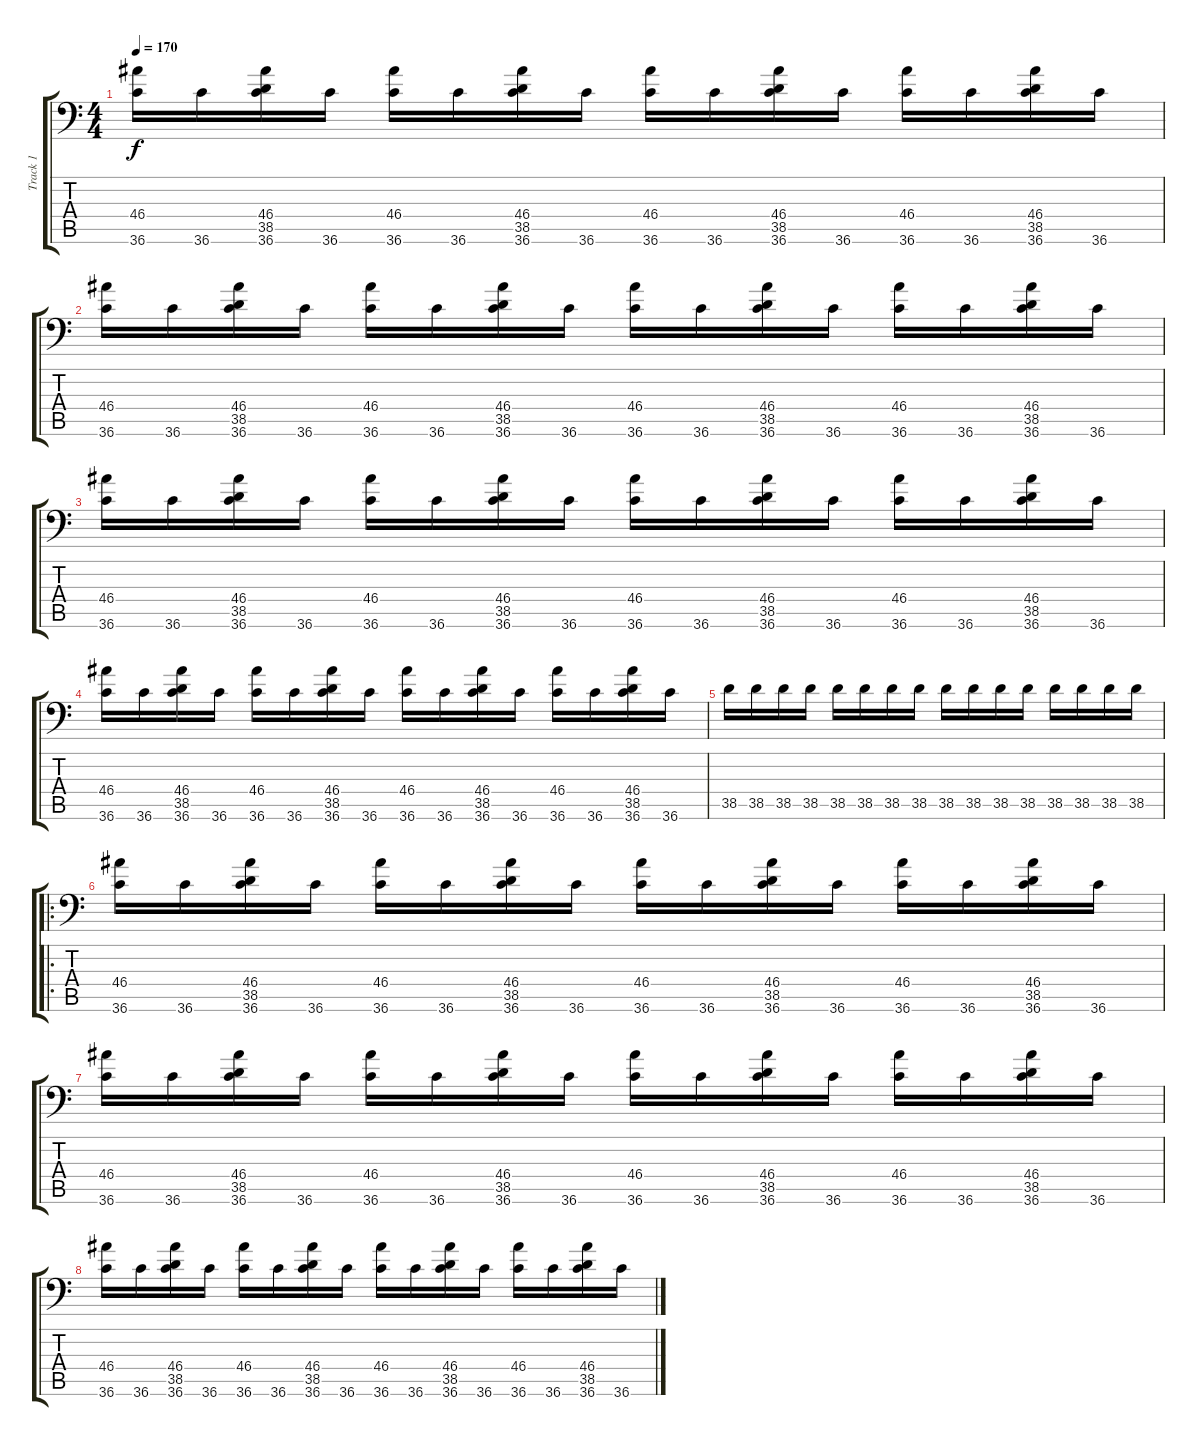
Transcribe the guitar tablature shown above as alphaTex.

\track ("Track 1" "Track 1") {instrument acousticgrandpiano}
\staff {score tabs}
\tuning (C-1 C-1 C-1 C-1 C-1 C-1) {hide}
\ts (4 4)
\tempo 170
\clef f4
\ks c
(46.4 36.6).16{dy f} 36.6.16 (46.4 38.5 36.6).16 36.6.16 (46.4 36.6).16 36.6.16 (46.4 38.5 36.6).16 36.6.16 (46.4 36.6).16 36.6.16 (46.4 38.5 36.6).16 36.6.16 (46.4 36.6).16 36.6.16 (46.4 38.5 36.6).16 36.6.16 |
(46.4 36.6).16 36.6.16 (46.4 38.5 36.6).16 36.6.16 (46.4 36.6).16 36.6.16 (46.4 38.5 36.6).16 36.6.16 (46.4 36.6).16 36.6.16 (46.4 38.5 36.6).16 36.6.16 (46.4 36.6).16 36.6.16 (46.4 38.5 36.6).16 36.6.16 |
(46.4 36.6).16 36.6.16 (46.4 38.5 36.6).16 36.6.16 (46.4 36.6).16 36.6.16 (46.4 38.5 36.6).16 36.6.16 (46.4 36.6).16 36.6.16 (46.4 38.5 36.6).16 36.6.16 (46.4 36.6).16 36.6.16 (46.4 38.5 36.6).16 36.6.16 |
(46.4 36.6).16 36.6.16 (46.4 38.5 36.6).16 36.6.16 (46.4 36.6).16 36.6.16 (46.4 38.5 36.6).16 36.6.16 (46.4 36.6).16 36.6.16 (46.4 38.5 36.6).16 36.6.16 (46.4 36.6).16 36.6.16 (46.4 38.5 36.6).16 36.6.16 |
38.5.16 38.5.16 38.5.16 38.5.16 38.5.16 38.5.16 38.5.16 38.5.16 38.5.16 38.5.16 38.5.16 38.5.16 38.5.16 38.5.16 38.5.16 38.5.16 |
\ro
(46.4 36.6).16 36.6.16 (46.4 38.5 36.6).16 36.6.16 (46.4 36.6).16 36.6.16 (46.4 38.5 36.6).16 36.6.16 (46.4 36.6).16 36.6.16 (46.4 38.5 36.6).16 36.6.16 (46.4 36.6).16 36.6.16 (46.4 38.5 36.6).16 36.6.16 |
(46.4 36.6).16 36.6.16 (46.4 38.5 36.6).16 36.6.16 (46.4 36.6).16 36.6.16 (46.4 38.5 36.6).16 36.6.16 (46.4 36.6).16 36.6.16 (46.4 38.5 36.6).16 36.6.16 (46.4 36.6).16 36.6.16 (46.4 38.5 36.6).16 36.6.16 |
(46.4 36.6).16 36.6.16 (46.4 38.5 36.6).16 36.6.16 (46.4 36.6).16 36.6.16 (46.4 38.5 36.6).16 36.6.16 (46.4 36.6).16 36.6.16 (46.4 38.5 36.6).16 36.6.16 (46.4 36.6).16 36.6.16 (46.4 38.5 36.6).16 36.6.16
